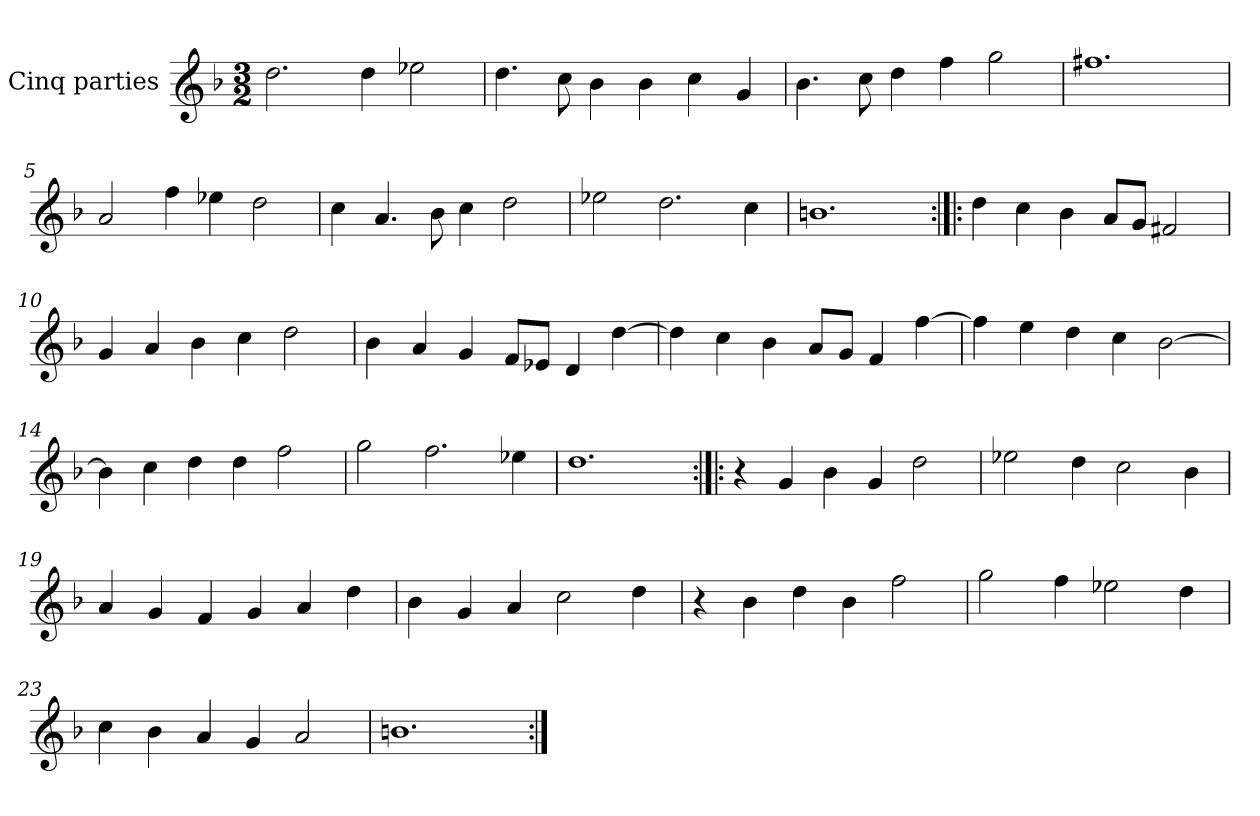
**kern
*part1
*staff1
*I"Cinq parties
*clefG2
*k[b-]
*M3/2
*MM180
=1
2.dd\
4dd\
2ee-X\
=2
4.dd\
8cc\
4b-\
4b-\
4cc\
4g/
=3
4.b-\
8cc\
4dd\
4ff\
2gg\
=4
1.ff#X
=5
2a/
4ff\
4ee-X\
2dd\
=6
4cc\
4.a/
8b-\
4cc\
2dd\
=7
2ee-X\
2.dd\
4cc\
=8
1.bn
=9:|!|:
4dd\
4cc\
4b-\
8a/L
8g/J
2f#X/
=10
4g/
4a/
4b-\
4cc\
2dd\
=11
4b-\
4a/
4g/
8f/L
8e-X/J
4d/
[4dd\
=12
4dd\]
4cc\
4b-\
8a/L
8g/J
4f/
[4ff\
=13
4ff\]
4ee\
4dd\
4cc\
[2b-\
=14
4b-\]
4cc\
4dd\
4dd\
2ff\
=15
2gg\
2.ff\
4ee-X\
=16
1.dd
=17:|!|:
4r
4g/
4b-\
4g/
2dd\
=18
2ee-X\
4dd\
2cc\
4b-\
=19
4a/
4g/
4f/
4g/
4a/
4dd\
=20
4b-\
4g/
4a/
2cc\
4dd\
=21
4r
4b-\
4dd\
4b-\
2ff\
=22
2gg\
4ff\
2ee-X\
4dd\
=23
4cc\
4b-\
4a/
4g/
2a/
=24
1.bn
=:|!
*-
